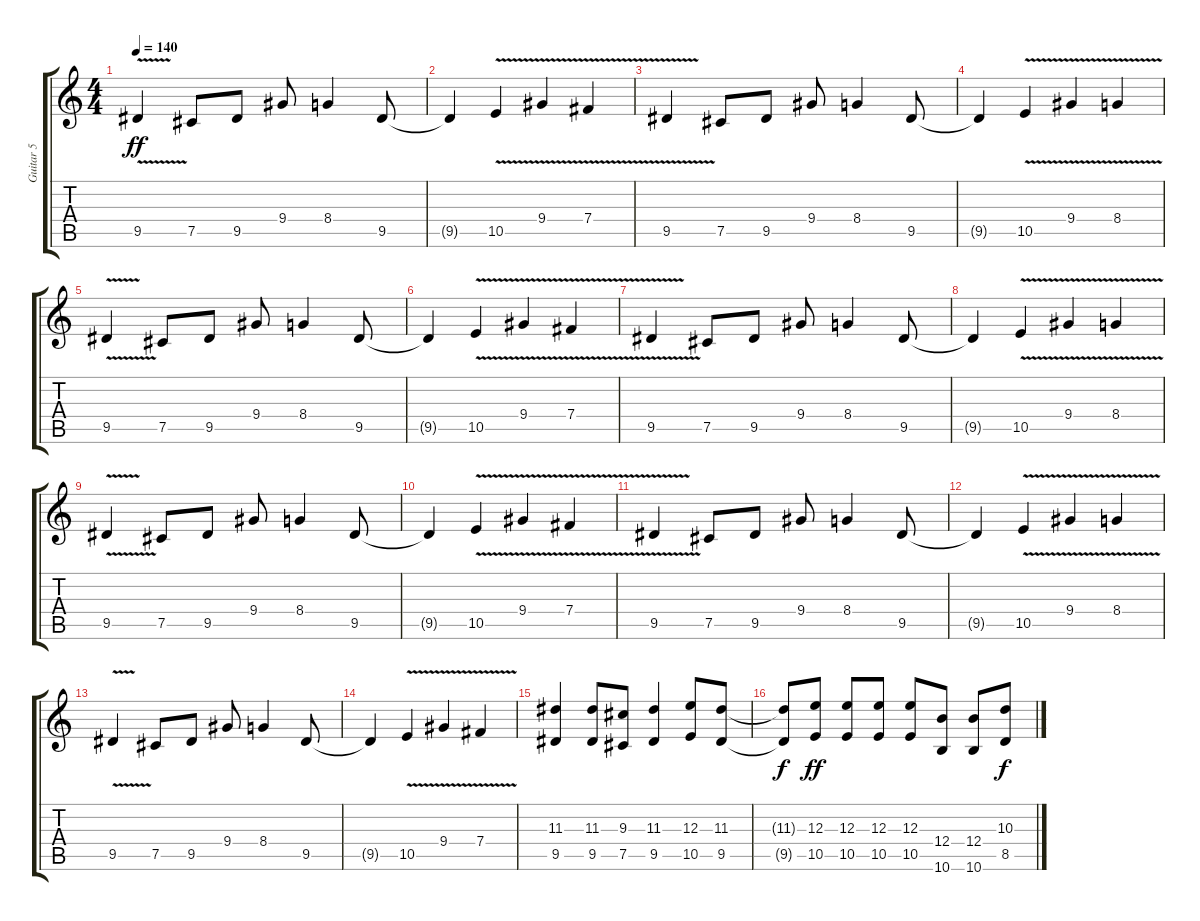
\track ("Guitar 5" "Guitar 5") {instrument distortionguitar}
\staff {score tabs}
\tuning (Db4 Ab3 E3 B2 Gb2 Db2) {hide}
\ts (4 4)
\tempo 140
\clef g2
\ks c
9.5{v}.4{dy ff} 7.5.8 9.5.8 9.4.8 8.4.4 9.5.8 |
9.5{t}.4 10.5{v}.4 9.4{v}.4 7.4{v}.4 |
9.5{v}.4 7.5.8 9.5.8 9.4.8 8.4.4 9.5.8 |
9.5{t}.4 10.5{v}.4 9.4{v}.4 8.4{v}.4 |
9.5{v}.4 7.5.8 9.5.8 9.4.8 8.4.4 9.5.8 |
9.5{t}.4 10.5{v}.4 9.4{v}.4 7.4{v}.4 |
9.5{v}.4 7.5.8 9.5.8 9.4.8 8.4.4 9.5.8 |
9.5{t}.4 10.5{v}.4 9.4{v}.4 8.4{v}.4 |
9.5{v}.4 7.5.8 9.5.8 9.4.8 8.4.4 9.5.8 |
9.5{t}.4 10.5{v}.4 9.4{v}.4 7.4{v}.4 |
9.5{v}.4 7.5.8 9.5.8 9.4.8 8.4.4 9.5.8 |
9.5{t}.4 10.5{v}.4 9.4{v}.4 8.4{v}.4 |
9.5{v}.4 7.5.8 9.5.8 9.4.8 8.4.4 9.5.8 |
9.5{t}.4 10.5{v}.4 9.4{v}.4 7.4{v}.4 |
(11.3 9.5).4 (11.3 9.5).8 (9.3 7.5).8 (11.3 9.5).4 (12.3 10.5).8 (11.3 9.5).8 |
(11.3{t} 9.5{t}).8{dy f} (12.3 10.5).8{dy ff} (12.3 10.5).8 (12.3 10.5).8 (12.3 10.5).8 (12.4 10.6).8 (12.4 10.6).8 (10.3 8.5).8{dy f}
